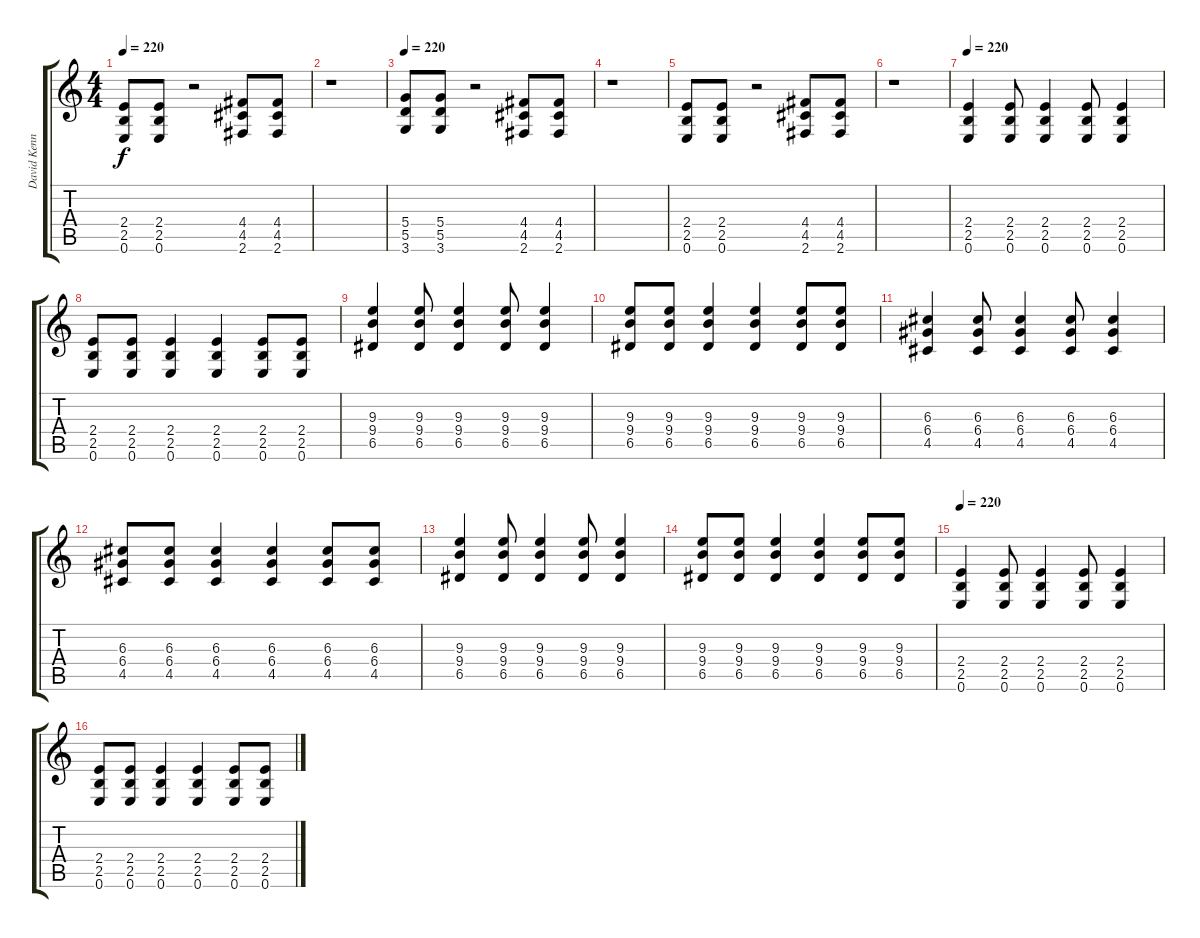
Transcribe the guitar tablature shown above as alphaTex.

\track ("David Kennedy " "David Kenn") {instrument distortionguitar}
\staff {score tabs}
\tuning (E4 B3 G3 D3 A2 E2) {hide}
\ts (4 4)
\tempo 220
\clef g2
\ks c
(2.4 2.5 0.6).8{dy f} (2.4 2.5 0.6).8 r.2 (4.4 4.5 2.6).8 (4.4 4.5 2.6).8 |
r.1 |
\tempo 220
(5.4 5.5 3.6).8{volume 16 instrument electricguitarmuted} (5.4 5.5 3.6).8 r.2 (4.4 4.5 2.6).8 (4.4 4.5 2.6).8 |
r.1 |
(2.4 2.5 0.6).8 (2.4 2.5 0.6).8 r.2 (4.4 4.5 2.6).8 (4.4 4.5 2.6).8 |
r.1 |
\tempo 220
(2.4 2.5 0.6).4{volume 16 instrument distortionguitar} (2.4 2.5 0.6).8 (2.4 2.5 0.6).4 (2.4 2.5 0.6).8 (2.4 2.5 0.6).4 |
(2.4 2.5 0.6).8 (2.4 2.5 0.6).8 (2.4 2.5 0.6).4 (2.4 2.5 0.6).4 (2.4 2.5 0.6).8 (2.4 2.5 0.6).8 |
(9.3 9.4 6.5).4 (9.3 9.4 6.5).8 (9.3 9.4 6.5).4 (9.3 9.4 6.5).8 (9.3 9.4 6.5).4 |
(9.3 9.4 6.5).8 (9.3 9.4 6.5).8 (9.3 9.4 6.5).4 (9.3 9.4 6.5).4 (9.3 9.4 6.5).8 (9.3 9.4 6.5).8 |
(6.3 6.4 4.5).4 (6.3 6.4 4.5).8 (6.3 6.4 4.5).4 (6.3 6.4 4.5).8 (6.3 6.4 4.5).4 |
(6.3 6.4 4.5).8 (6.3 6.4 4.5).8 (6.3 6.4 4.5).4 (6.3 6.4 4.5).4 (6.3 6.4 4.5).8 (6.3 6.4 4.5).8 |
(9.3 9.4 6.5).4 (9.3 9.4 6.5).8 (9.3 9.4 6.5).4 (9.3 9.4 6.5).8 (9.3 9.4 6.5).4 |
(9.3 9.4 6.5).8 (9.3 9.4 6.5).8 (9.3 9.4 6.5).4 (9.3 9.4 6.5).4 (9.3 9.4 6.5).8 (9.3 9.4 6.5).8 |
\tempo 220
(2.4 2.5 0.6).4{volume 16 instrument distortionguitar} (2.4 2.5 0.6).8 (2.4 2.5 0.6).4 (2.4 2.5 0.6).8 (2.4 2.5 0.6).4 |
(2.4 2.5 0.6).8 (2.4 2.5 0.6).8 (2.4 2.5 0.6).4 (2.4 2.5 0.6).4 (2.4 2.5 0.6).8 (2.4 2.5 0.6).8
